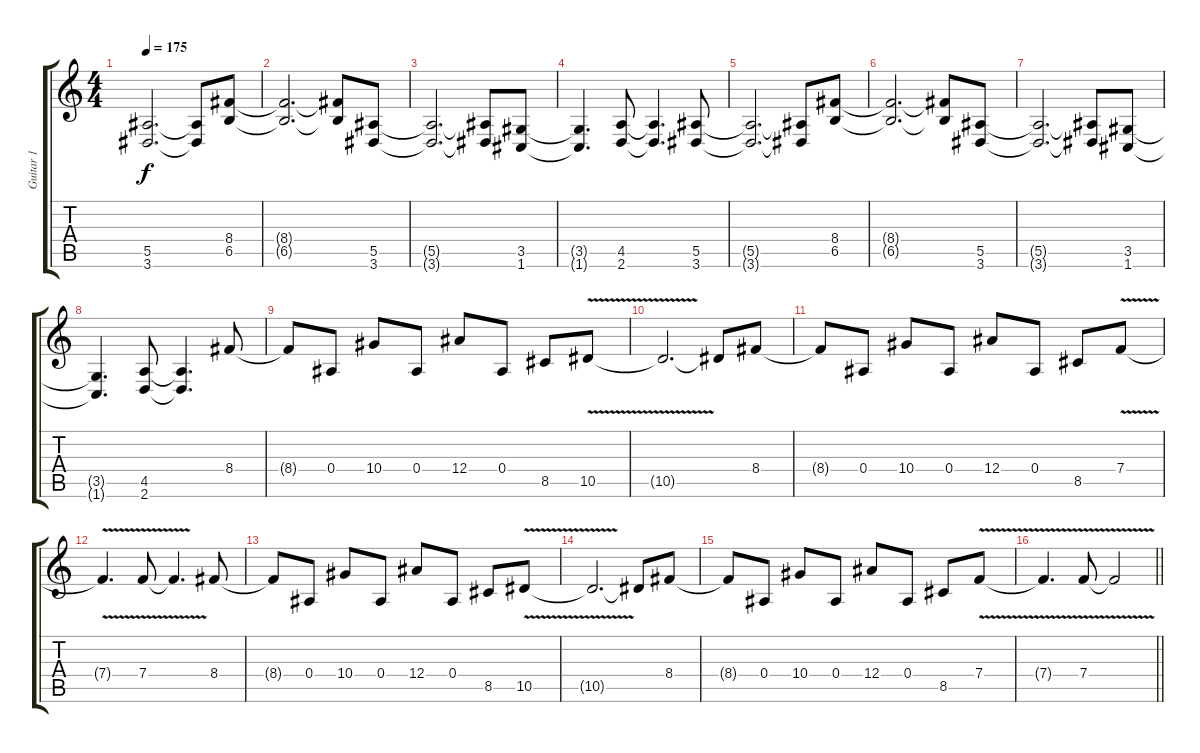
\track ("Guitar 1" "Guitar 1") {instrument distortionguitar}
\staff {score tabs}
\tuning (C4 G3 Eb3 Bb2 F2 C2) {hide}
\ts (4 4)
\tempo 175
\clef g2
\ks c
(5.5{t} 3.6{t}).2{d dy f} (5.5{t} 3.6{t}).8 (8.4 6.5).8 |
(8.4{t} 6.5{t}).2{d} (8.4{t} 6.5{t}).8 (5.5 3.6).8 |
(5.5{t} 3.6{t}).2{d} (5.5{t} 3.6{t}).8 (3.5 1.6).8 |
(3.5{t} 1.6{t}).4{d} (4.5 2.6).8 (4.5{t} 2.6{t}).4{d} (5.5 3.6).8 |
(5.5{t} 3.6{t}).2{d} (5.5{t} 3.6{t}).8 (8.4 6.5).8 |
(8.4{t} 6.5{t}).2{d} (8.4{t} 6.5{t}).8 (5.5 3.6).8 |
(5.5{t} 3.6{t}).2{d} (5.5{t} 3.6{t}).8 (3.5 1.6).8 |
(3.5{t} 1.6{t}).4{d} (4.5 2.6).8 (4.5{t} 2.6{t}).4{d} 8.4.8 |
8.4{t}.8 0.4.8 10.4.8 0.4.8 12.4.8 0.4.8 8.5.8 10.5{v}.8 |
10.5{t}.2{d} 10.5{t}.8 8.4.8 |
8.4{t}.8 0.4.8 10.4.8 0.4.8 12.4.8 0.4.8 8.5.8 7.4{v}.8 |
7.4{t}.4{d} 7.4{v}.8 7.4{t}.4{d} 8.4.8 |
8.4{t}.8 0.4.8 10.4.8 0.4.8 12.4.8 0.4.8 8.5.8 10.5{v}.8 |
10.5{t}.2{d} 10.5{t}.8 8.4.8 |
8.4{t}.8 0.4.8 10.4.8 0.4.8 12.4.8 0.4.8 8.5.8 7.4{v}.8 |
\barLineRight lightlight
7.4{t}.4{d} 7.4{v}.8 7.4{t}.2
